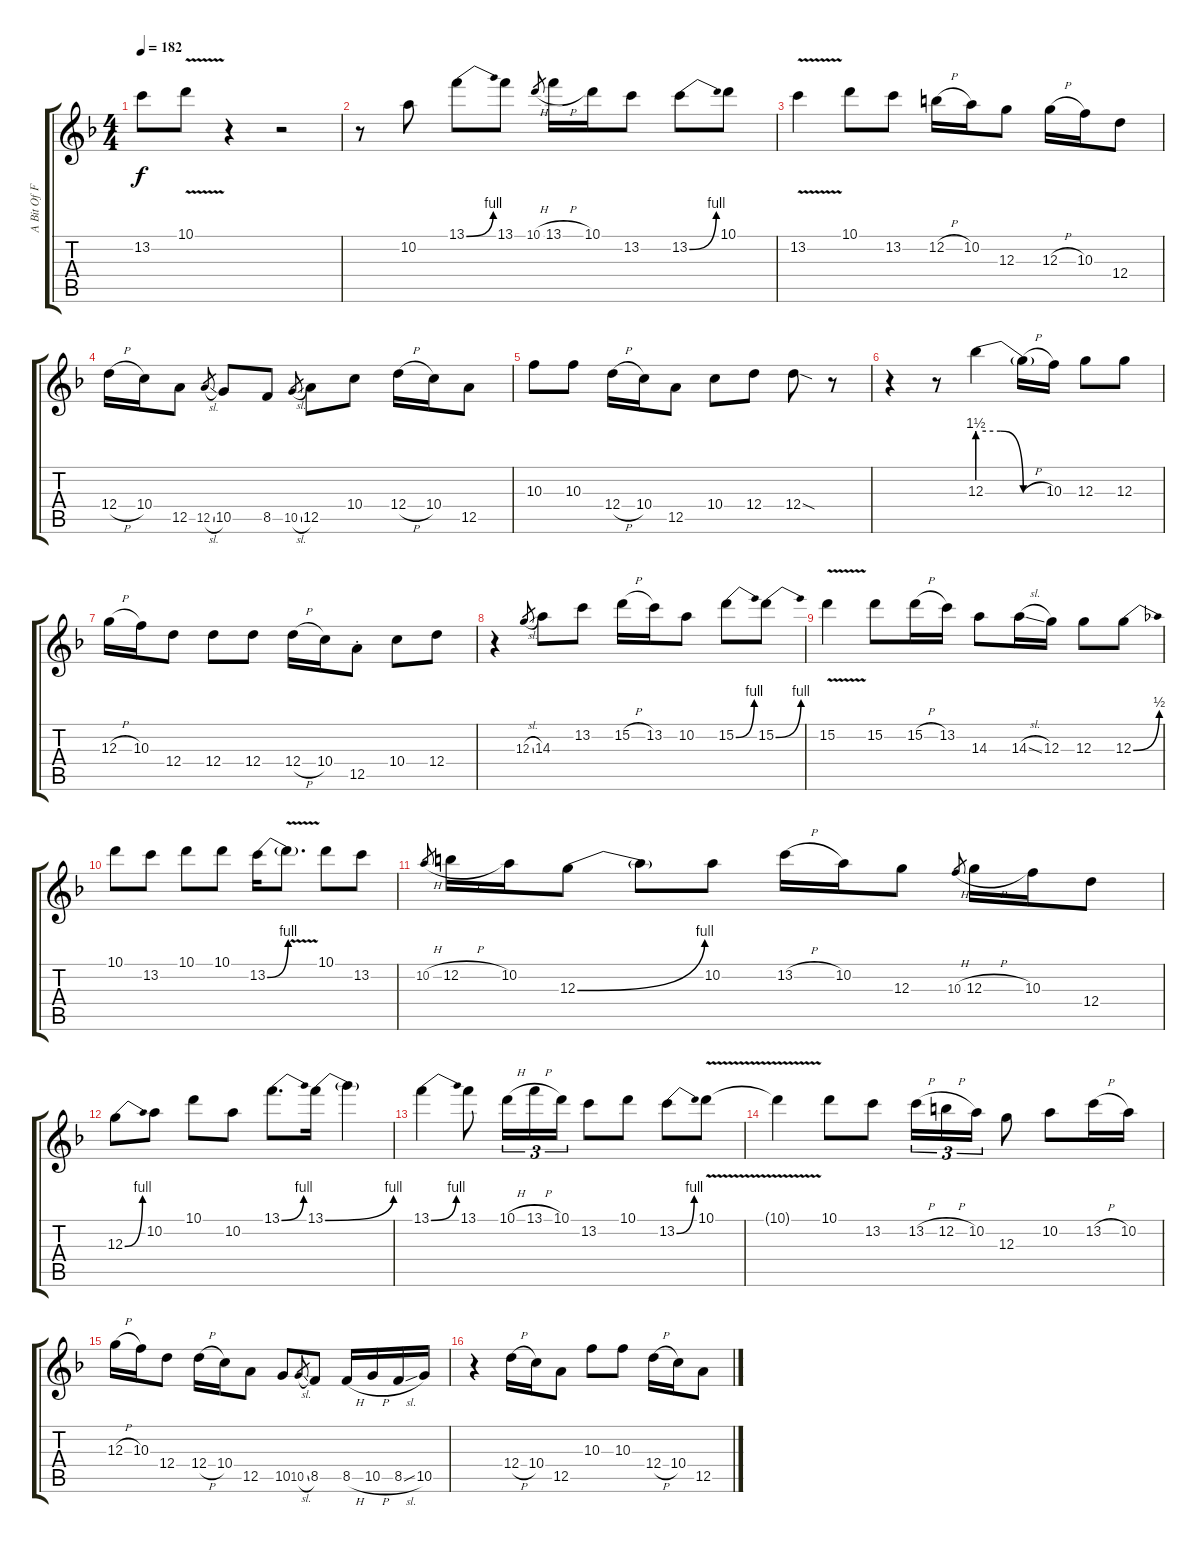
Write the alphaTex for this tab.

\track ("A Bit Of Finger Gtr. 1 (Dist.)" "A Bit Of F") {instrument distortionguitar}
\staff {score tabs}
\tuning (E4 B3 G3 D3 A2 E2) {hide}
\ts (4 4)
\tempo 182
\clef g2
\ks f
13.2.8{dy f} 10.1{v}.8 r.4 r.2 |
r.8 10.2.8 13.1{be (bend 0 0 60 4)}.8 13.1.8 10.1{h}.8{gr} 13.1{h}.16 10.1.16 13.2.8 13.2{be (bend 0 0 60 4)}.8 10.1.8 |
13.2{v}.4 10.1.8 13.2.8 12.2{h}.16 10.2.16 12.3.8 12.3{h}.16 10.3.16 12.4.8 |
12.4{h}.16 10.4.16 12.5.8 12.5{sl}.8{gr} 10.5.8 8.5.8 10.5{sl}.8{gr} 12.5.8 10.4.8 12.4{h}.16 10.4.16 12.5.8 |
10.3.8 10.3.8 12.4{h}.16 10.4.16 12.5.8 10.4.8 12.4.8 12.4{sod}.8 r.8 |
r.4 r.8 12.3{be (custom 0 6 20 6 40 0 60 0)}.4 12.3{h t}.16 10.3.16 12.3.8 12.3.8 |
12.3{h}.16 10.3.16 12.4.8 12.4.8 12.4.8 12.4{h}.16 10.4.16 12.5{st}.8 10.4.8 12.4.8 |
r.4 12.3{sl}.8{gr} 14.3.8 13.2.8 15.2{h}.16 13.2.16 10.2.8 15.2{be (bend 0 0 60 4)}.8 15.2{be (bend 0 0 60 4)}.8 |
15.2{v}.4 15.2.8 15.2{h}.16 13.2.16 14.3.8 14.3{sl}.16 12.3.16 12.3.8 12.3{be (bend 0 0 60 2)}.8 |
10.1.8 13.2.8 10.1.8 10.1.8 13.2{be (bend 0 0 60 4)}.16 13.2{v t}.8{d} 10.1.8 13.2.8 |
10.2{h}.8{gr} 12.2{h}.16 10.2.16 12.3{be (bend 0 0 60 4)}.8 12.3{t}.8 10.2.8 13.2{h}.16 10.2.16 12.3.8 10.3{h}.8{gr} 12.3{h}.16 10.3.16 12.4.8 |
12.3{be (bend 0 0 60 4)}.8 10.2.8 10.1.8 10.2.8 13.1{be (bend 0 0 60 4)}.8{d} 13.1{be (bend 0 0 60 4)}.16 13.1{t}.4 |
13.1{be (bend 0 0 60 4)}.4 13.1.8 10.1{h}.16{tu (3 2)} 13.1{h}.16{tu (3 2)} 10.1.16{tu (3 2)} 13.2.8 10.1.8 13.2{be (bend 0 0 60 4)}.8 10.1{v}.8 |
10.1{v t}.4 10.1.8 13.2.8 13.2{h}.16{tu (3 2)} 12.2{h}.16{tu (3 2)} 10.2.16{tu (3 2)} 12.3.8 10.2.8 13.2{h}.16 10.2.16 |
12.3{h}.16 10.3.16 12.4.8 12.4{h}.16 10.4.16 12.5.8 10.5.8 10.5{sl}.8{gr} 8.5.8 8.5{h}.16 10.5{h}.16 8.5{sl}.16 10.5.16 |
r.4 12.4{h}.16 10.4.16 12.5.8 10.3.8 10.3.8 12.4{h}.16 10.4.16 12.5.8
